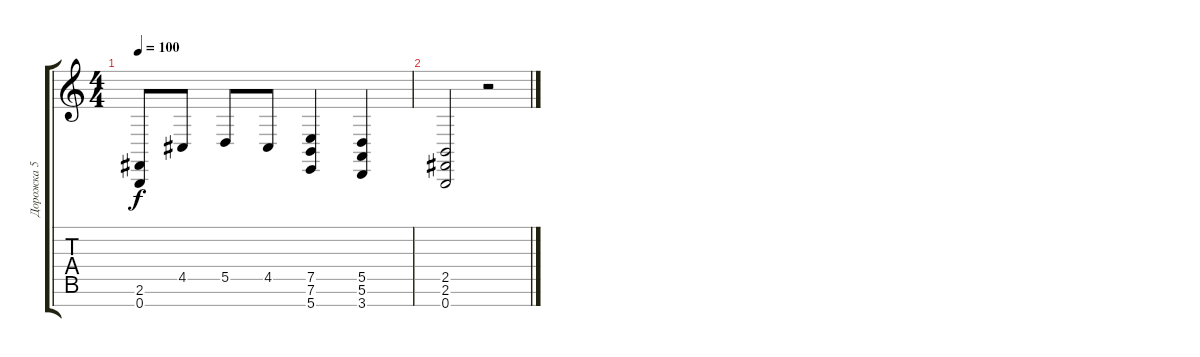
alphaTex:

\track ("Дорожка 5" "Дорожка 5") {instrument choiraahs}
\staff {score tabs}
\tuning (E4 B3 G3 D3 A2 E2 B1) {hide}
\ts (4 4)
\tempo 100
\clef g2
\ks c
(2.6 0.7).8{dy f} 4.5.8 5.5.8 4.5.8 (7.5 7.6 5.7).4 (5.5 5.6 3.7).4 |
(2.5 2.6 0.7).2 r.2
